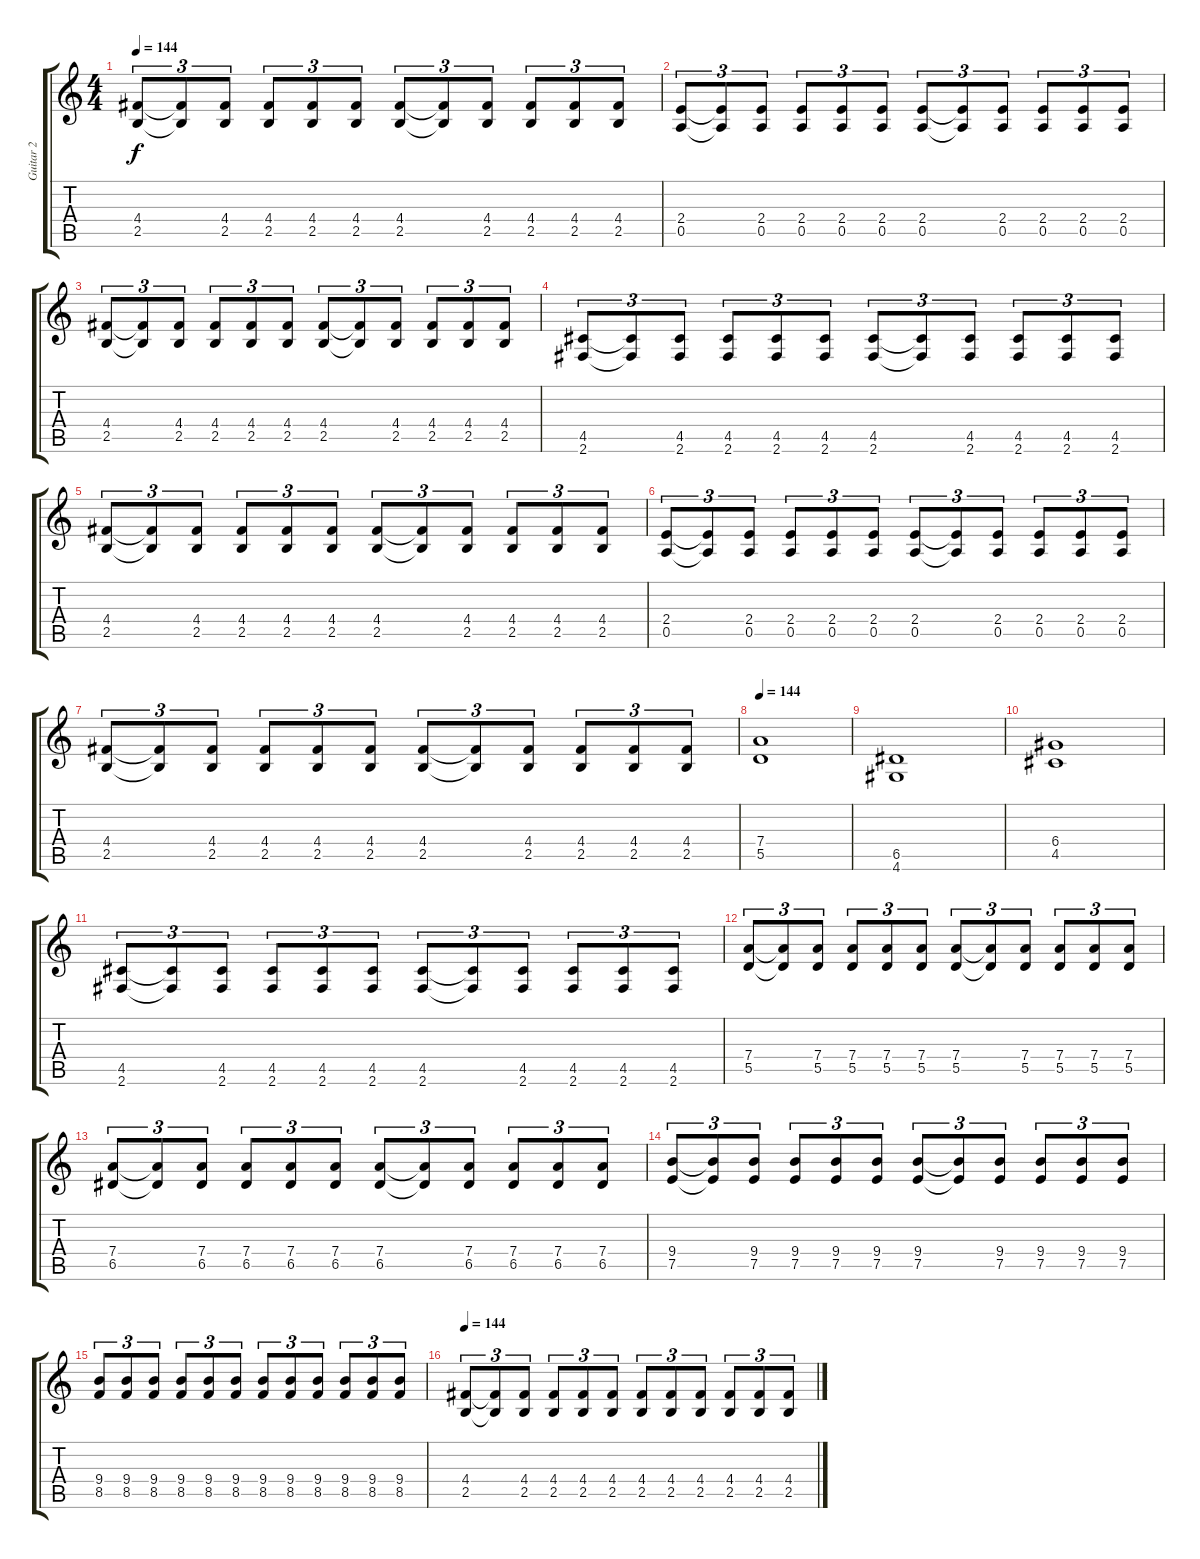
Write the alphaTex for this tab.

\track ("Guitar 2" "Guitar 2") {instrument distortionguitar}
\staff {score tabs}
\tuning (E4 B3 G3 D3 A2 E2) {hide}
\ts (4 4)
\tempo 144
\clef g2
\ks c
(4.4 2.5).8{tu (3 2) dy f} (4.4{t} 2.5{t}).8{tu (3 2)} (4.4 2.5).8{tu (3 2)} (4.4 2.5).8{tu (3 2)} (4.4 2.5).8{tu (3 2)} (4.4 2.5).8{tu (3 2)} (4.4 2.5).8{tu (3 2)} (4.4{t} 2.5{t}).8{tu (3 2)} (4.4 2.5).8{tu (3 2)} (4.4 2.5).8{tu (3 2)} (4.4 2.5).8{tu (3 2)} (4.4 2.5).8{tu (3 2)} |
(2.4 0.5).8{tu (3 2)} (2.4{t} 0.5{t}).8{tu (3 2)} (2.4 0.5).8{tu (3 2)} (2.4 0.5).8{tu (3 2)} (2.4 0.5).8{tu (3 2)} (2.4 0.5).8{tu (3 2)} (2.4 0.5).8{tu (3 2)} (2.4{t} 0.5{t}).8{tu (3 2)} (2.4 0.5).8{tu (3 2)} (2.4 0.5).8{tu (3 2)} (2.4 0.5).8{tu (3 2)} (2.4 0.5).8{tu (3 2)} |
(4.4 2.5).8{tu (3 2)} (4.4{t} 2.5{t}).8{tu (3 2)} (4.4 2.5).8{tu (3 2)} (4.4 2.5).8{tu (3 2)} (4.4 2.5).8{tu (3 2)} (4.4 2.5).8{tu (3 2)} (4.4 2.5).8{tu (3 2)} (4.4{t} 2.5{t}).8{tu (3 2)} (4.4 2.5).8{tu (3 2)} (4.4 2.5).8{tu (3 2)} (4.4 2.5).8{tu (3 2)} (4.4 2.5).8{tu (3 2)} |
(4.5 2.6).8{tu (3 2)} (4.5{t} 2.6{t}).8{tu (3 2)} (4.5 2.6).8{tu (3 2)} (4.5 2.6).8{tu (3 2)} (4.5 2.6).8{tu (3 2)} (4.5 2.6).8{tu (3 2)} (4.5 2.6).8{tu (3 2)} (4.5{t} 2.6{t}).8{tu (3 2)} (4.5 2.6).8{tu (3 2)} (4.5 2.6).8{tu (3 2)} (4.5 2.6).8{tu (3 2)} (4.5 2.6).8{tu (3 2)} |
(4.4 2.5).8{tu (3 2)} (4.4{t} 2.5{t}).8{tu (3 2)} (4.4 2.5).8{tu (3 2)} (4.4 2.5).8{tu (3 2)} (4.4 2.5).8{tu (3 2)} (4.4 2.5).8{tu (3 2)} (4.4 2.5).8{tu (3 2)} (4.4{t} 2.5{t}).8{tu (3 2)} (4.4 2.5).8{tu (3 2)} (4.4 2.5).8{tu (3 2)} (4.4 2.5).8{tu (3 2)} (4.4 2.5).8{tu (3 2)} |
(2.4 0.5).8{tu (3 2)} (2.4{t} 0.5{t}).8{tu (3 2)} (2.4 0.5).8{tu (3 2)} (2.4 0.5).8{tu (3 2)} (2.4 0.5).8{tu (3 2)} (2.4 0.5).8{tu (3 2)} (2.4 0.5).8{tu (3 2)} (2.4{t} 0.5{t}).8{tu (3 2)} (2.4 0.5).8{tu (3 2)} (2.4 0.5).8{tu (3 2)} (2.4 0.5).8{tu (3 2)} (2.4 0.5).8{tu (3 2)} |
(4.4 2.5).8{tu (3 2)} (4.4{t} 2.5{t}).8{tu (3 2)} (4.4 2.5).8{tu (3 2)} (4.4 2.5).8{tu (3 2)} (4.4 2.5).8{tu (3 2)} (4.4 2.5).8{tu (3 2)} (4.4 2.5).8{tu (3 2)} (4.4{t} 2.5{t}).8{tu (3 2)} (4.4 2.5).8{tu (3 2)} (4.4 2.5).8{tu (3 2)} (4.4 2.5).8{tu (3 2)} (4.4 2.5).8{tu (3 2)} |
\tempo 144
(7.4 5.5).1 |
(6.5 4.6).1 |
(6.4 4.5).1 |
(4.5 2.6).8{tu (3 2)} (4.5{t} 2.6{t}).8{tu (3 2)} (4.5 2.6).8{tu (3 2)} (4.5 2.6).8{tu (3 2)} (4.5 2.6).8{tu (3 2)} (4.5 2.6).8{tu (3 2)} (4.5 2.6).8{tu (3 2)} (4.5{t} 2.6{t}).8{tu (3 2)} (4.5 2.6).8{tu (3 2)} (4.5 2.6).8{tu (3 2)} (4.5 2.6).8{tu (3 2)} (4.5 2.6).8{tu (3 2)} |
(7.4 5.5).8{tu (3 2)} (7.4{t} 5.5{t}).8{tu (3 2)} (7.4 5.5).8{tu (3 2)} (7.4 5.5).8{tu (3 2)} (7.4 5.5).8{tu (3 2)} (7.4 5.5).8{tu (3 2)} (7.4 5.5).8{tu (3 2)} (7.4{t} 5.5{t}).8{tu (3 2)} (7.4 5.5).8{tu (3 2)} (7.4 5.5).8{tu (3 2)} (7.4 5.5).8{tu (3 2)} (7.4 5.5).8{tu (3 2)} |
(7.4 6.5).8{tu (3 2)} (7.4{t} 6.5{t}).8{tu (3 2)} (7.4 6.5).8{tu (3 2)} (7.4 6.5).8{tu (3 2)} (7.4 6.5).8{tu (3 2)} (7.4 6.5).8{tu (3 2)} (7.4 6.5).8{tu (3 2)} (7.4{t} 6.5{t}).8{tu (3 2)} (7.4 6.5).8{tu (3 2)} (7.4 6.5).8{tu (3 2)} (7.4 6.5).8{tu (3 2)} (7.4 6.5).8{tu (3 2)} |
(9.4 7.5).8{tu (3 2)} (9.4{t} 7.5{t}).8{tu (3 2)} (9.4 7.5).8{tu (3 2)} (9.4 7.5).8{tu (3 2)} (9.4 7.5).8{tu (3 2)} (9.4 7.5).8{tu (3 2)} (9.4 7.5).8{tu (3 2)} (9.4{t} 7.5{t}).8{tu (3 2)} (9.4 7.5).8{tu (3 2)} (9.4 7.5).8{tu (3 2)} (9.4 7.5).8{tu (3 2)} (9.4 7.5).8{tu (3 2)} |
(9.4 8.5).8{tu (3 2)} (9.4 8.5).8{tu (3 2)} (9.4 8.5).8{tu (3 2)} (9.4 8.5).8{tu (3 2)} (9.4 8.5).8{tu (3 2)} (9.4 8.5).8{tu (3 2)} (9.4 8.5).8{tu (3 2)} (9.4 8.5).8{tu (3 2)} (9.4 8.5).8{tu (3 2)} (9.4 8.5).8{tu (3 2)} (9.4 8.5).8{tu (3 2)} (9.4 8.5).8{tu (3 2)} |
\tempo 144
(4.4 2.5).8{tu (3 2)} (4.4{t} 2.5{t}).8{tu (3 2)} (4.4 2.5).8{tu (3 2)} (4.4 2.5).8{tu (3 2)} (4.4 2.5).8{tu (3 2)} (4.4 2.5).8{tu (3 2)} (4.4 2.5).8{tu (3 2)} (4.4 2.5).8{tu (3 2)} (4.4 2.5).8{tu (3 2)} (4.4 2.5).8{tu (3 2)} (4.4 2.5).8{tu (3 2)} (4.4 2.5).8{tu (3 2)}
